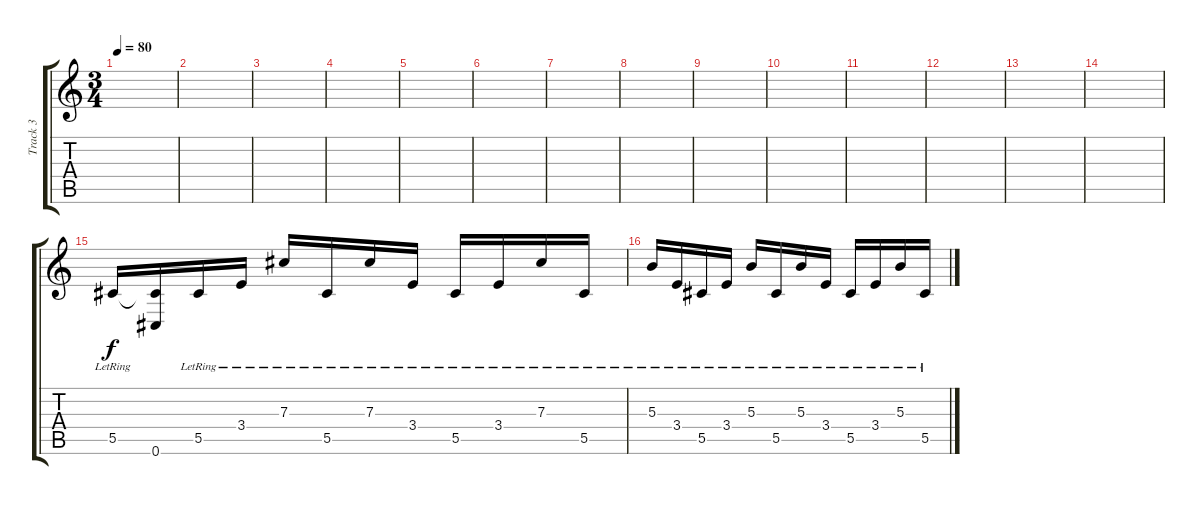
\track ("Track 3" "Track 3") {instrument electricguitarclean}
\staff {score tabs}
\tuning (Eb4 Bb3 Gb3 Db3 Ab2 Db2) {hide}
\ts (3 4)
\tempo 80
\clef g2
\ks c
|
|
|
|
|
|
|
|
|
|
|
|
|
|
5.5{lr}.16 (5.5{t} 0.6).16 5.5{lr}.16 3.4{lr}.16 7.3{lr}.16 5.5{lr}.16 7.3{lr}.16 3.4{lr}.16 5.5{lr}.16 3.4{lr}.16 7.3{lr}.16 5.5{lr}.16 |
5.3{lr}.16 3.4{lr}.16 5.5{lr}.16 3.4{lr}.16 5.3{lr}.16 5.5{lr}.16 5.3{lr}.16 3.4{lr}.16 5.5{lr}.16 3.4{lr}.16 5.3{lr}.16 5.5{lr}.16
